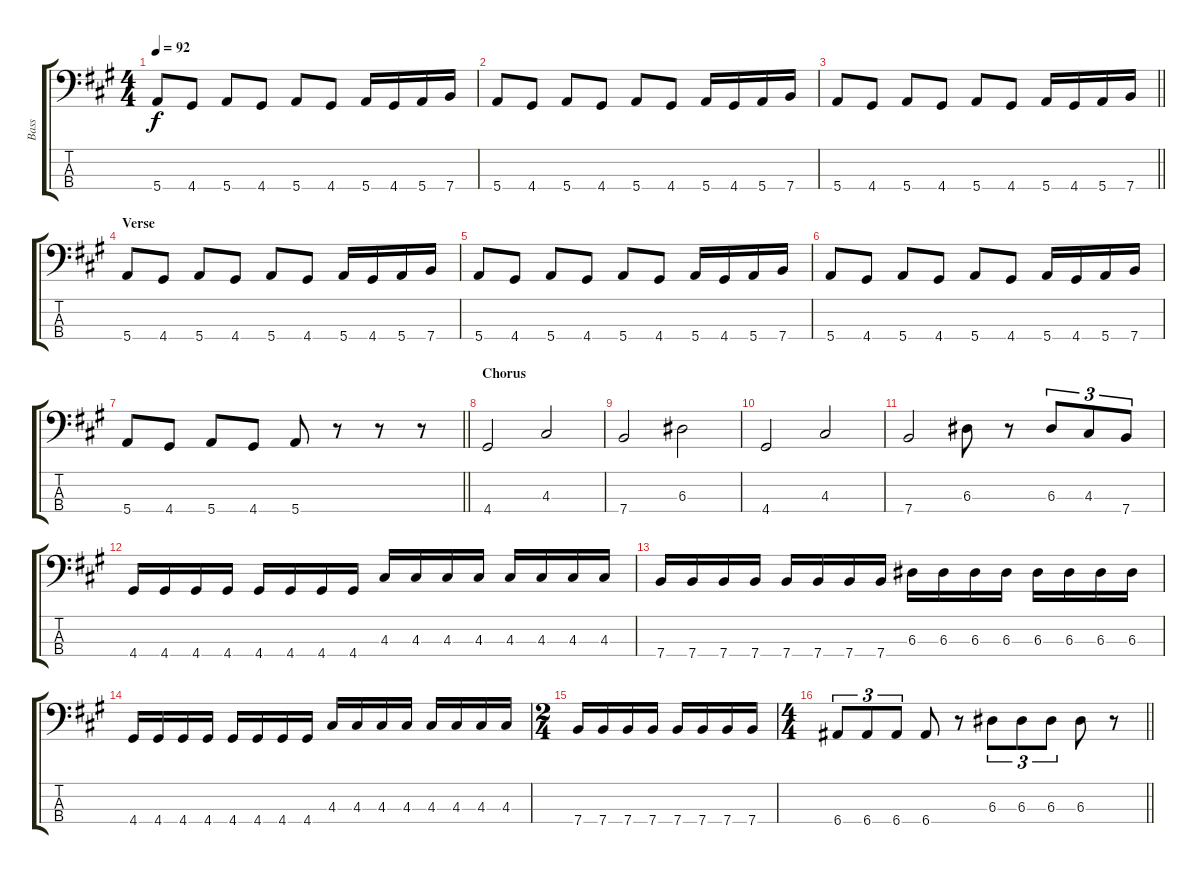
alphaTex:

\track ("Bass" "Bass") {instrument electricbassfinger}
\staff {score tabs}
\tuning (G2 D2 A1 E1) {hide}
\ts (4 4)
\tempo 92
\clef f4
\ks f#minor
5.4.8{dy f} 4.4.8 5.4.8 4.4.8 5.4.8 4.4.8 5.4.16 4.4.16 5.4.16 7.4.16 |
5.4.8 4.4.8 5.4.8 4.4.8 5.4.8 4.4.8 5.4.16 4.4.16 5.4.16 7.4.16 |
\barLineRight lightlight
5.4.8 4.4.8 5.4.8 4.4.8 5.4.8 4.4.8 5.4.16 4.4.16 5.4.16 7.4.16 |
\section ("" "Verse")
5.4.8 4.4.8 5.4.8 4.4.8 5.4.8 4.4.8 5.4.16 4.4.16 5.4.16 7.4.16 |
5.4.8 4.4.8 5.4.8 4.4.8 5.4.8 4.4.8 5.4.16 4.4.16 5.4.16 7.4.16 |
5.4.8 4.4.8 5.4.8 4.4.8 5.4.8 4.4.8 5.4.16 4.4.16 5.4.16 7.4.16 |
\barLineRight lightlight
5.4.8 4.4.8 5.4.8 4.4.8 5.4.8 r.8 r.8 r.8 |
\section ("" "Chorus")
4.4.2 4.3.2 |
7.4.2 6.3.2 |
4.4.2 4.3.2 |
7.4.2 6.3.8 r.8 6.3.8{tu (3 2)} 4.3.8{tu (3 2)} 7.4.8{tu (3 2)} |
4.4.16 4.4.16 4.4.16 4.4.16 4.4.16 4.4.16 4.4.16 4.4.16 4.3.16 4.3.16 4.3.16 4.3.16 4.3.16 4.3.16 4.3.16 4.3.16 |
7.4.16 7.4.16 7.4.16 7.4.16 7.4.16 7.4.16 7.4.16 7.4.16 6.3.16 6.3.16 6.3.16 6.3.16 6.3.16 6.3.16 6.3.16 6.3.16 |
4.4.16 4.4.16 4.4.16 4.4.16 4.4.16 4.4.16 4.4.16 4.4.16 4.3.16 4.3.16 4.3.16 4.3.16 4.3.16 4.3.16 4.3.16 4.3.16 |
\ts (2 4)
7.4.16 7.4.16 7.4.16 7.4.16 7.4.16 7.4.16 7.4.16 7.4.16 |
\ts (4 4)
\barLineRight lightlight
6.4.8{tu (3 2)} 6.4.8{tu (3 2)} 6.4.8{tu (3 2)} 6.4.8 r.8 6.3.8{tu (3 2)} 6.3.8{tu (3 2)} 6.3.8{tu (3 2)} 6.3.8 r.8
